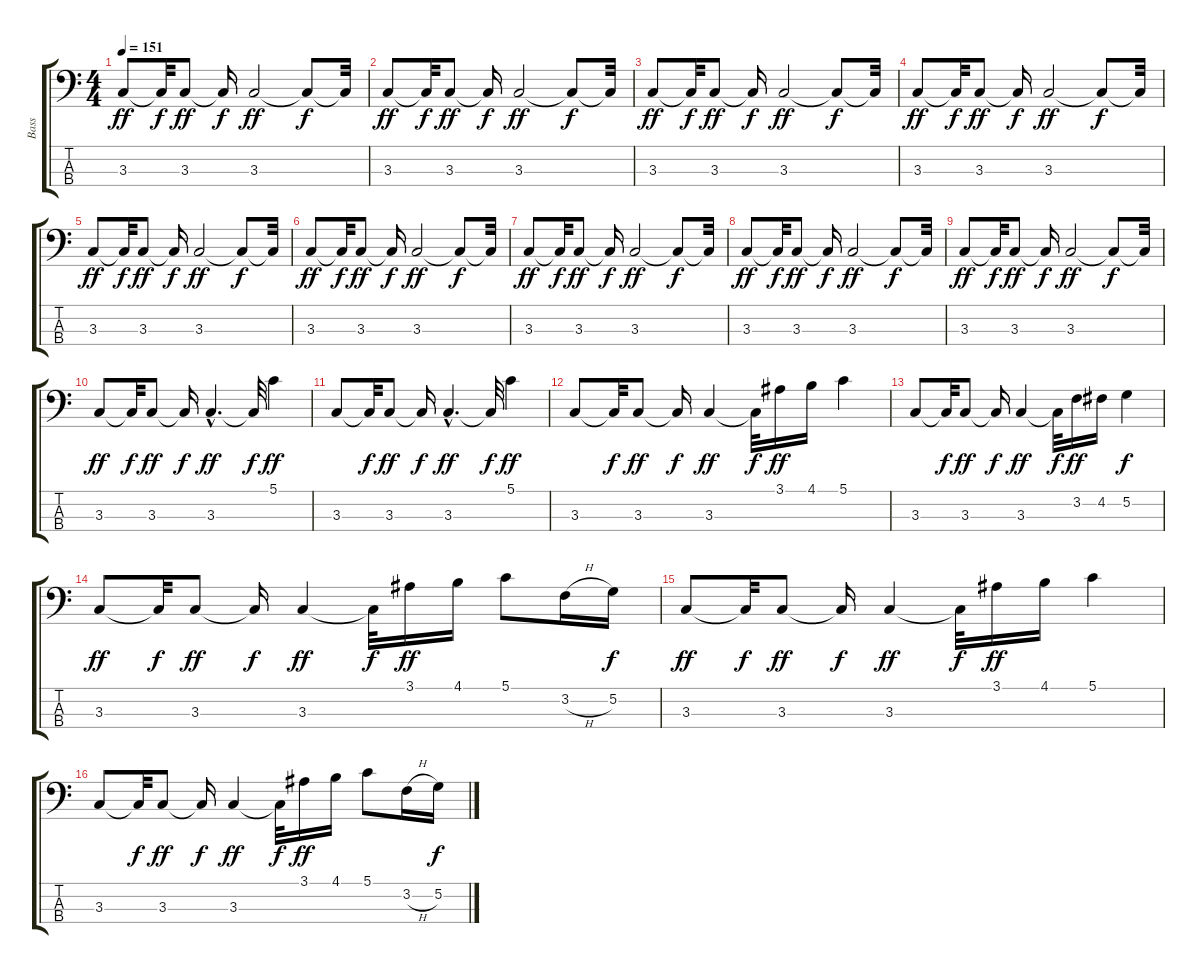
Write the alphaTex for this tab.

\track ("Bass" "Bass") {instrument electricbassfinger}
\staff {score tabs}
\tuning (G2 D2 A1 E1) {hide}
\ts (4 4)
\tempo 151
\clef f4
\ks c
3.3.8{dy ff} 3.3{t}.32{dy f} 3.3.8{dy ff} 3.3{t}.16{dy f} 3.3.2{dy ff} 3.3{t}.8{dy f} 3.3{t}.32 |
3.3.8{dy ff} 3.3{t}.32{dy f} 3.3.8{dy ff} 3.3{t}.16{dy f} 3.3.2{dy ff} 3.3{t}.8{dy f} 3.3{t}.32 |
3.3.8{dy ff} 3.3{t}.32{dy f} 3.3.8{dy ff} 3.3{t}.16{dy f} 3.3.2{dy ff} 3.3{t}.8{dy f} 3.3{t}.32 |
3.3.8{dy ff} 3.3{t}.32{dy f} 3.3.8{dy ff} 3.3{t}.16{dy f} 3.3.2{dy ff} 3.3{t}.8{dy f} 3.3{t}.32 |
3.3.8{dy ff} 3.3{t}.32{dy f} 3.3.8{dy ff} 3.3{t}.16{dy f} 3.3.2{dy ff} 3.3{t}.8{dy f} 3.3{t}.32 |
3.3.8{dy ff} 3.3{t}.32{dy f} 3.3.8{dy ff} 3.3{t}.16{dy f} 3.3.2{dy ff} 3.3{t}.8{dy f} 3.3{t}.32 |
3.3.8{dy ff} 3.3{t}.32{dy f} 3.3.8{dy ff} 3.3{t}.16{dy f} 3.3.2{dy ff} 3.3{t}.8{dy f} 3.3{t}.32 |
3.3.8{dy ff} 3.3{t}.32{dy f} 3.3.8{dy ff} 3.3{t}.16{dy f} 3.3.2{dy ff} 3.3{t}.8{dy f} 3.3{t}.32 |
3.3.8{dy ff} 3.3{t}.32{dy f} 3.3.8{dy ff} 3.3{t}.16{dy f} 3.3.2{dy ff} 3.3{t}.8{dy f} 3.3{t}.32 |
3.3.8{dy ff} 3.3{t}.32{dy f} 3.3.8{dy ff} 3.3{t}.16{dy f} 3.3{hac}.4{d dy ff} 3.3{t}.32{dy f} 5.1.4{dy ff} |
3.3.8 3.3{t}.32{dy f} 3.3.8{dy ff} 3.3{t}.16{dy f} 3.3{hac}.4{d dy ff} 3.3{t}.32{dy f} 5.1.4{dy ff} |
3.3.8 3.3{t}.32{dy f} 3.3.8{dy ff} 3.3{t}.16{dy f} 3.3.4{dy ff} 3.3{t}.32{dy f} 3.1.16{dy ff} 4.1.16 5.1.4 |
3.3.8 3.3{t}.32{dy f} 3.3.8{dy ff} 3.3{t}.16{dy f} 3.3.4{dy ff} 3.3{t}.32{dy f} 3.2.16{dy ff} 4.2.16 5.2.4{dy f} |
3.3.8{dy ff} 3.3{t}.32{dy f} 3.3.8{dy ff} 3.3{t}.16{dy f} 3.3.4{dy ff} 3.3{t}.32{dy f} 3.1.16{dy ff} 4.1.16 5.1.8 3.2{h}.16 5.2.16{dy f} |
3.3.8{dy ff} 3.3{t}.32{dy f} 3.3.8{dy ff} 3.3{t}.16{dy f} 3.3.4{dy ff} 3.3{t}.32{dy f} 3.1.16{dy ff} 4.1.16 5.1.4 |
3.3.8 3.3{t}.32{dy f} 3.3.8{dy ff} 3.3{t}.16{dy f} 3.3.4{dy ff} 3.3{t}.32{dy f} 3.1.16{dy ff} 4.1.16 5.1.8 3.2{h}.16 5.2.16{dy f}
